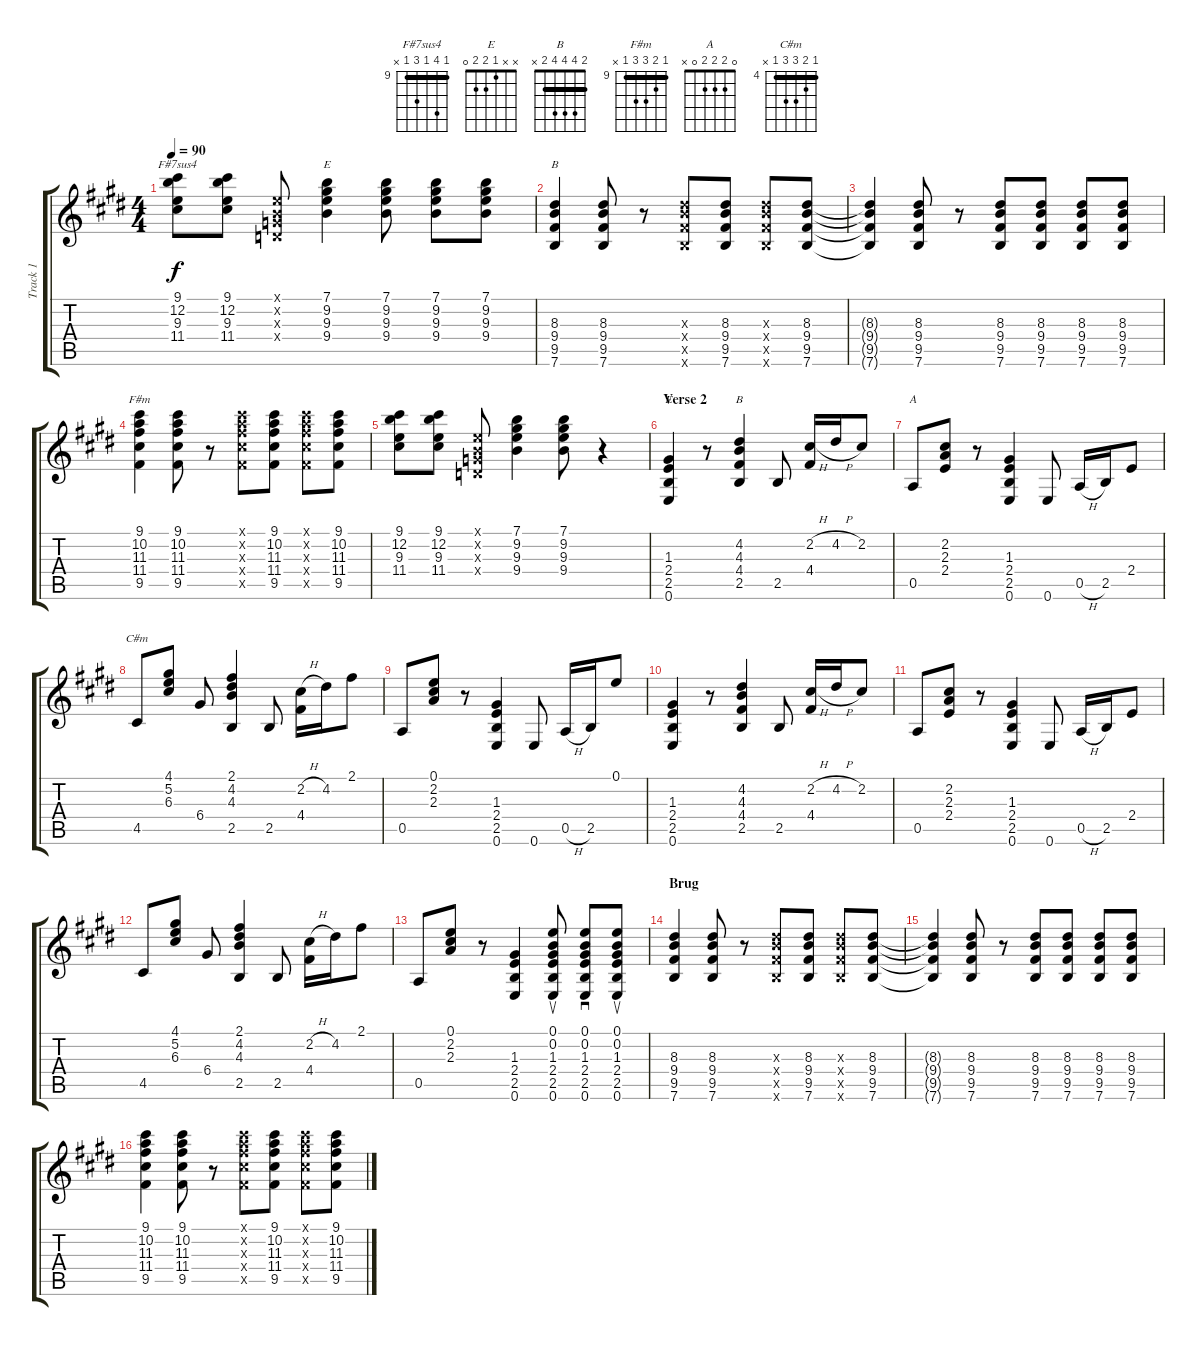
\track ("Track 1" "Track 1") {instrument electricguitarclean}
\staff {score tabs}
\tuning (E4 B3 G3 D3 A2 E2) {hide}
\chord ("F#7sus4" 9 12 9 11 9 x) {firstfret 9 barre 9}
\chord ("E" 7 9 9 9 7 7) {firstfret 7 barre 7}
\chord ("B" 7 7 8 9 9 7) {firstfret 7 barre 7}
\chord ("F#m" 9 10 11 11 9 x) {firstfret 9 barre 9}
\chord ("E" x x 1 2 2 0)
\chord ("B" 2 4 4 4 2 x) {barre 2}
\chord ("A" 0 2 2 2 0 x)
\chord ("C#m" 4 5 6 6 4 x) {firstfret 4 barre 4}
\ts (4 4)
\tempo 90
\clef g2
\ks e
(9.1 12.2 9.3 11.4).8{ch "F#7sus4" dy f} (9.1 12.2 9.3 11.4).8 (0.1{x} 0.2{x} 0.3{x} 0.4{x}).8 (7.1 9.2 9.3 9.4).4{ch "E"} (7.1 9.2 9.3 9.4).8 (7.1 9.2 9.3 9.4).8 (7.1 9.2 9.3 9.4).8 |
(8.3 9.4 9.5 7.6).4{ch "B"} (8.3 9.4 9.5 7.6).8 r.8 (8.3{x} 9.4{x} 9.5{x} 7.6{x}).8 (8.3 9.4 9.5 7.6).8 (8.3{x} 9.4{x} 9.5{x} 7.6{x}).8 (8.3 9.4 9.5 7.6).8 |
(8.3{t} 9.4{t} 9.5{t} 7.6{t}).4 (8.3 9.4 9.5 7.6).8 r.8 (8.3 9.4 9.5 7.6).8 (8.3 9.4 9.5 7.6).8 (8.3 9.4 9.5 7.6).8 (8.3 9.4 9.5 7.6).8 |
(9.1 10.2 11.3 11.4 9.5).4{ch "F#m"} (9.1 10.2 11.3 11.4 9.5).8 r.8 (9.1{x} 10.2{x} 11.3{x} 11.4{x} 9.5{x}).8 (9.1 10.2 11.3 11.4 9.5).8 (9.1{x} 10.2{x} 11.3{x} 11.4{x} 9.5{x}).8 (9.1 10.2 11.3 11.4 9.5).8 |
(9.1 12.2 9.3 11.4).8 (9.1 12.2 9.3 11.4).8 (0.1{x} 0.2{x} 0.3{x} 0.4{x}).8 (7.1 9.2 9.3 9.4).4 (7.1 9.2 9.3 9.4).8 r.4 |
\section ("" "Verse 2")
(1.3 2.4 2.5 0.6).4{ch "E"} r.8 (4.2 4.3 4.4 2.5).4{ch "B"} 2.5.8 (2.2{h} 4.4).16 4.2{h}.16 2.2.8 |
0.5.8{ch "A"} (2.2 2.3 2.4).8 r.8 (1.3 2.4 2.5 0.6).4 0.6.8 0.5{h}.16 2.5.16 2.4.8 |
4.5.8{ch "C#m"} (4.1 5.2 6.3).8 6.4.8 (2.1 4.2 4.3 2.5).4 2.5.8 (2.2{h} 4.4).16 4.2.16 2.1.8 |
0.5.8 (0.1 2.2 2.3).8 r.8 (1.3 2.4 2.5 0.6).4 0.6.8 0.5{h}.16 2.5.16 0.1.8 |
(1.3 2.4 2.5 0.6).4 r.8 (4.2 4.3 4.4 2.5).4 2.5.8 (2.2{h} 4.4).16 4.2{h}.16 2.2.8 |
0.5.8 (2.2 2.3 2.4).8 r.8 (1.3 2.4 2.5 0.6).4 0.6.8 0.5{h}.16 2.5.16 2.4.8 |
4.5.8 (4.1 5.2 6.3).8 6.4.8 (2.1 4.2 4.3 2.5).4 2.5.8 (2.2{h} 4.4).16 4.2.16 2.1.8 |
0.5.8 (0.1 2.2 2.3).8 r.8 (1.3 2.4 2.5 0.6).4 (0.1 0.2 1.3 2.4 2.5 0.6).8{su} (0.1 0.2 1.3 2.4 2.5 0.6).8{sd} (0.1 0.2 1.3 2.4 2.5 0.6).8{su} |
\section ("" "Brug")
(8.3 9.4 9.5 7.6).4 (8.3 9.4 9.5 7.6).8 r.8 (8.3{x} 9.4{x} 9.5{x} 7.6{x}).8 (8.3 9.4 9.5 7.6).8 (8.3{x} 9.4{x} 9.5{x} 7.6{x}).8 (8.3 9.4 9.5 7.6).8 |
(8.3{t} 9.4{t} 9.5{t} 7.6{t}).4 (8.3 9.4 9.5 7.6).8 r.8 (8.3 9.4 9.5 7.6).8 (8.3 9.4 9.5 7.6).8 (8.3 9.4 9.5 7.6).8 (8.3 9.4 9.5 7.6).8 |
(9.1 10.2 11.3 11.4 9.5).4 (9.1 10.2 11.3 11.4 9.5).8 r.8 (9.1{x} 10.2{x} 11.3{x} 11.4{x} 9.5{x}).8 (9.1 10.2 11.3 11.4 9.5).8 (9.1{x} 10.2{x} 11.3{x} 11.4{x} 9.5{x}).8 (9.1 10.2 11.3 11.4 9.5).8
